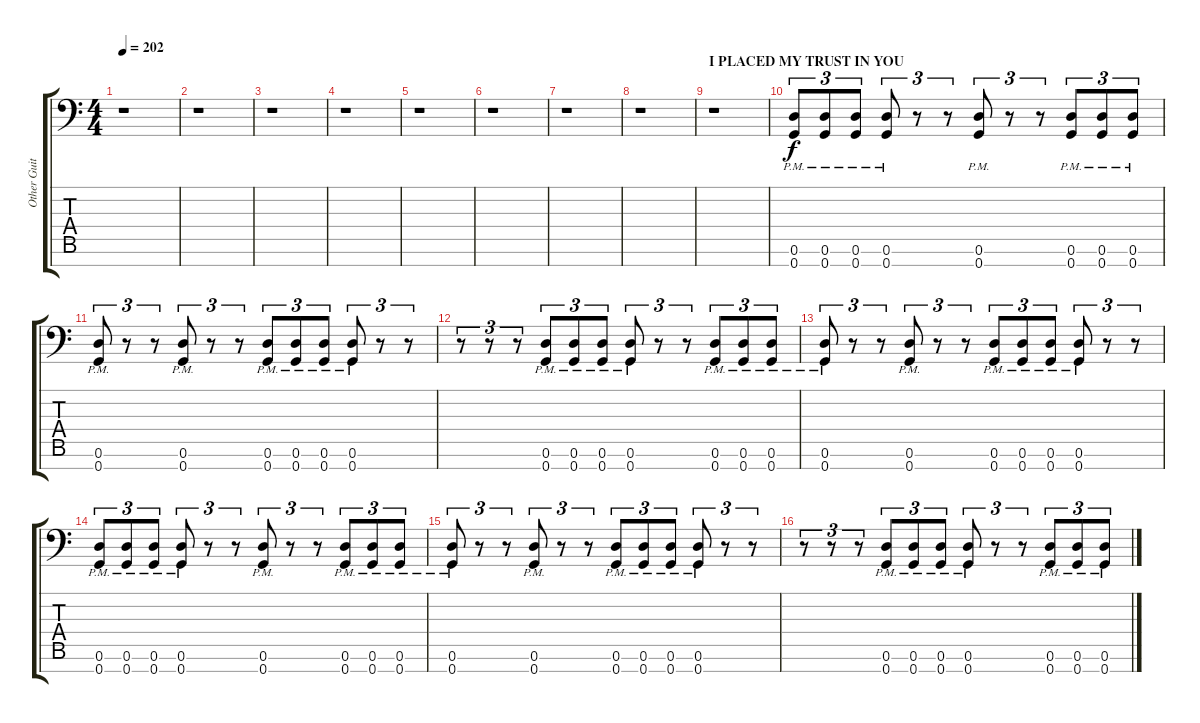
\track ("Other Guitar " "Other Guit") {instrument distortionguitar}
\staff {score tabs}
\tuning (D4 A3 F3 C3 G2 D2 G1) {hide}
\ts (4 4)
\tempo 202
\clef f4
\ks c
r.1{dy f} |
r.1 |
r.1 |
r.1 |
r.1 |
r.1 |
r.1 |
r.1 |
\section ("" "I PLACED MY TRUST IN YOU")
r.1 |
(0.6{pm} 0.7{pm}).8{tu (3 2)} (0.6{pm} 0.7{pm}).8{tu (3 2)} (0.6{pm} 0.7{pm}).8{tu (3 2)} (0.6{pm} 0.7{pm}).8{tu (3 2)} r.8{tu (3 2)} r.8{tu (3 2)} (0.6{pm} 0.7{pm}).8{tu (3 2)} r.8{tu (3 2)} r.8{tu (3 2)} (0.6{pm} 0.7{pm}).8{tu (3 2)} (0.6{pm} 0.7{pm}).8{tu (3 2)} (0.6{pm} 0.7{pm}).8{tu (3 2)} |
(0.6{pm} 0.7{pm}).8{tu (3 2)} r.8{tu (3 2)} r.8{tu (3 2)} (0.6{pm} 0.7{pm}).8{tu (3 2)} r.8{tu (3 2)} r.8{tu (3 2)} (0.6{pm} 0.7{pm}).8{tu (3 2)} (0.6{pm} 0.7{pm}).8{tu (3 2)} (0.6{pm} 0.7{pm}).8{tu (3 2)} (0.6{pm} 0.7{pm}).8{tu (3 2)} r.8{tu (3 2)} r.8{tu (3 2)} |
r.8{tu (3 2)} r.8{tu (3 2)} r.8{tu (3 2)} (0.6{pm} 0.7{pm}).8{tu (3 2)} (0.6{pm} 0.7{pm}).8{tu (3 2)} (0.6{pm} 0.7{pm}).8{tu (3 2)} (0.6{pm} 0.7{pm}).8{tu (3 2)} r.8{tu (3 2)} r.8{tu (3 2)} (0.6{pm} 0.7{pm}).8{tu (3 2)} (0.6{pm} 0.7{pm}).8{tu (3 2)} (0.6{pm} 0.7{pm}).8{tu (3 2)} |
(0.6{pm} 0.7{pm}).8{tu (3 2)} r.8{tu (3 2)} r.8{tu (3 2)} (0.6{pm} 0.7{pm}).8{tu (3 2)} r.8{tu (3 2)} r.8{tu (3 2)} (0.6{pm} 0.7{pm}).8{tu (3 2)} (0.6{pm} 0.7{pm}).8{tu (3 2)} (0.6{pm} 0.7{pm}).8{tu (3 2)} (0.6{pm} 0.7{pm}).8{tu (3 2)} r.8{tu (3 2)} r.8{tu (3 2)} |
(0.6{pm} 0.7{pm}).8{tu (3 2)} (0.6{pm} 0.7{pm}).8{tu (3 2)} (0.6{pm} 0.7{pm}).8{tu (3 2)} (0.6{pm} 0.7{pm}).8{tu (3 2)} r.8{tu (3 2)} r.8{tu (3 2)} (0.6{pm} 0.7{pm}).8{tu (3 2)} r.8{tu (3 2)} r.8{tu (3 2)} (0.6{pm} 0.7{pm}).8{tu (3 2)} (0.6{pm} 0.7{pm}).8{tu (3 2)} (0.6{pm} 0.7{pm}).8{tu (3 2)} |
(0.6{pm} 0.7{pm}).8{tu (3 2)} r.8{tu (3 2)} r.8{tu (3 2)} (0.6{pm} 0.7{pm}).8{tu (3 2)} r.8{tu (3 2)} r.8{tu (3 2)} (0.6{pm} 0.7{pm}).8{tu (3 2)} (0.6{pm} 0.7{pm}).8{tu (3 2)} (0.6{pm} 0.7{pm}).8{tu (3 2)} (0.6{pm} 0.7{pm}).8{tu (3 2)} r.8{tu (3 2)} r.8{tu (3 2)} |
r.8{tu (3 2)} r.8{tu (3 2)} r.8{tu (3 2)} (0.6{pm} 0.7{pm}).8{tu (3 2)} (0.6{pm} 0.7{pm}).8{tu (3 2)} (0.6{pm} 0.7{pm}).8{tu (3 2)} (0.6{pm} 0.7{pm}).8{tu (3 2)} r.8{tu (3 2)} r.8{tu (3 2)} (0.6{pm} 0.7{pm}).8{tu (3 2)} (0.6{pm} 0.7{pm}).8{tu (3 2)} (0.6{pm} 0.7{pm}).8{tu (3 2)}
